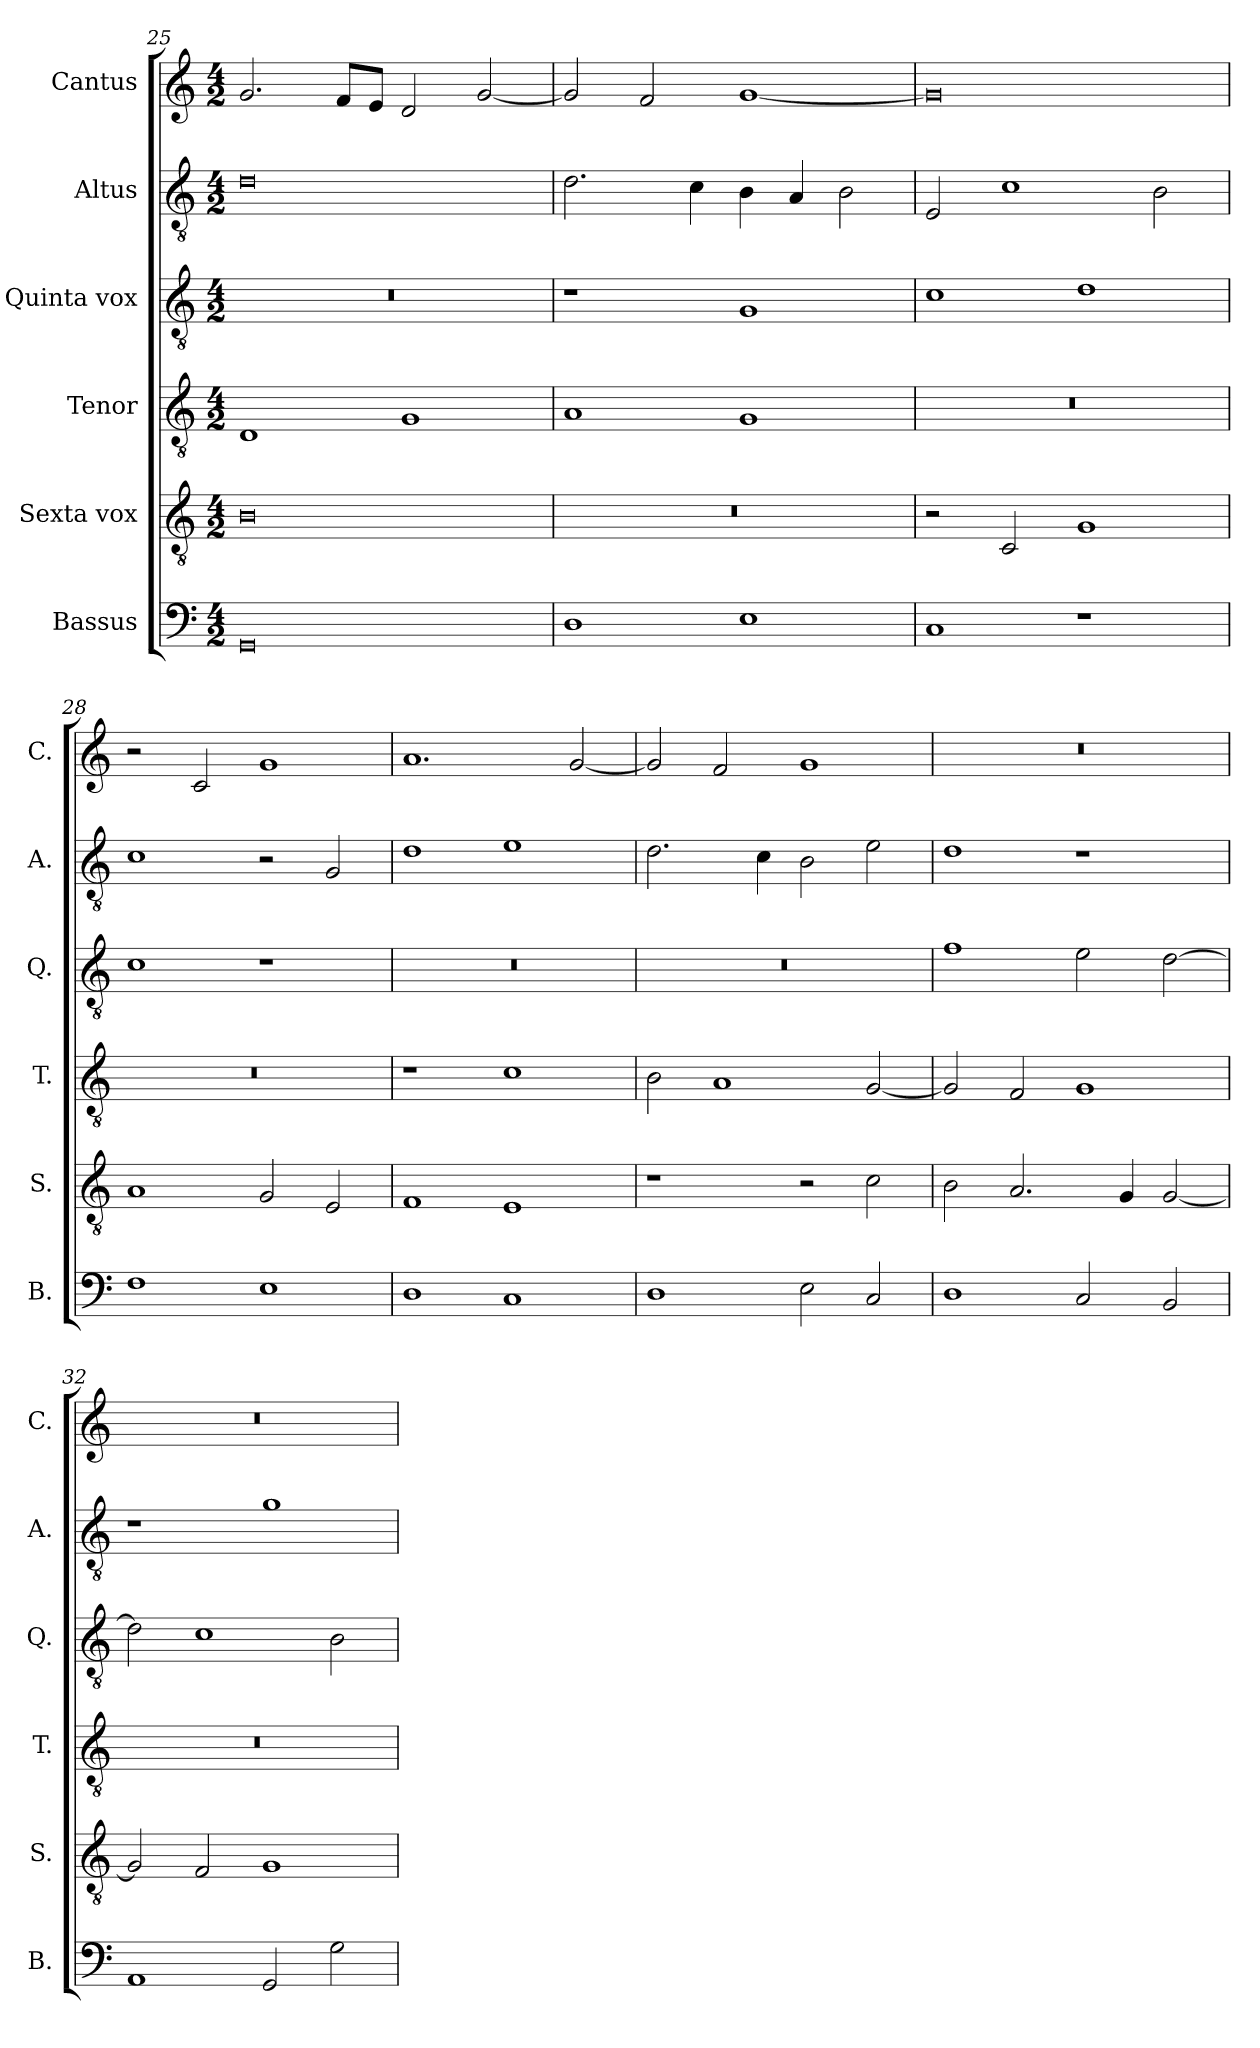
**kern	**kern	**kern	**kern	**kern	**kern
*part6	*part5	*part4	*part3	*part2	*part1
*staff6	*staff5	*staff4	*staff3	*staff2	*staff1
*I"Bassus	*I"Sexta vox	*I"Tenor	*I"Quinta vox	*I"Altus	*I"Cantus
*I'B.	*I'S.	*I'T.	*I'Q.	*I'A.	*I'C.
*clefF4	*clefGv2	*clefGv2	*clefGv2	*clefGv2	*clefG2
*k[]	*k[]	*k[]	*k[]	*k[]	*k[]
*M4/2	*M4/2	*M4/2	*M4/2	*M4/2	*M4/2
=25	=25	=25	=25	=25	=25
0GG	0B	1D	0r	0d	2.g/
.	.	.	.	.	8f/L
.	.	.	.	.	8e/J
.	.	1G	.	.	2d/
.	.	.	.	.	[2g/
!!LO:PB:g=z
=26	=26	=26	=26	=26	=26
1D	0r	1A	1r	2.d\	2g/]
.	.	.	.	.	2f/
.	.	.	.	4c\	.
1E	.	1G	1G	4B\	[1g
.	.	.	.	4A/	.
.	.	.	.	2B\	.
=27	=27	=27	=27	=27	=27
1C	2r	0r	1c	2E/	0g]
.	2C/	.	.	1c	.
1r	1G	.	1d	.	.
.	.	.	.	2B\	.
=28	=28	=28	=28	=28	=28
1F	1A	0r	1c	1c	2r
.	.	.	.	.	2c/
1E	2G/	.	1r	2r	1g
.	2E/	.	.	2G/	.
=29	=29	=29	=29	=29	=29
1D	1F	1r	0r	1d	1.a
1C	1E	1c	.	1e	.
.	.	.	.	.	[2g/
=30	=30	=30	=30	=30	=30
1D	1r	2B\	0r	2.d\	2g/]
.	.	1A	.	.	2f/
.	.	.	.	4c\	.
2E\	2r	.	.	2B\	1g
2C/	2c\	[2G/	.	2e\	.
=31	=31	=31	=31	=31	=31
1D	2B\	2G/]	1f	1d	0r
.	2.A/	2F/	.	.	.
2C/	.	1G	2e\	1r	.
.	4G/	.	.	.	.
2BB/	[2G/	.	[2d\	.	.
=32	=32	=32	=32	=32	=32
1AA	2G/]	0r	2d\]	1r	0r
.	2F/	.	1c	.	.
2GG/	1G	.	.	1g	.
2G\	.	.	2B\	.	.
=	=	=	=	=	=
*-	*-	*-	*-	*-	*-
